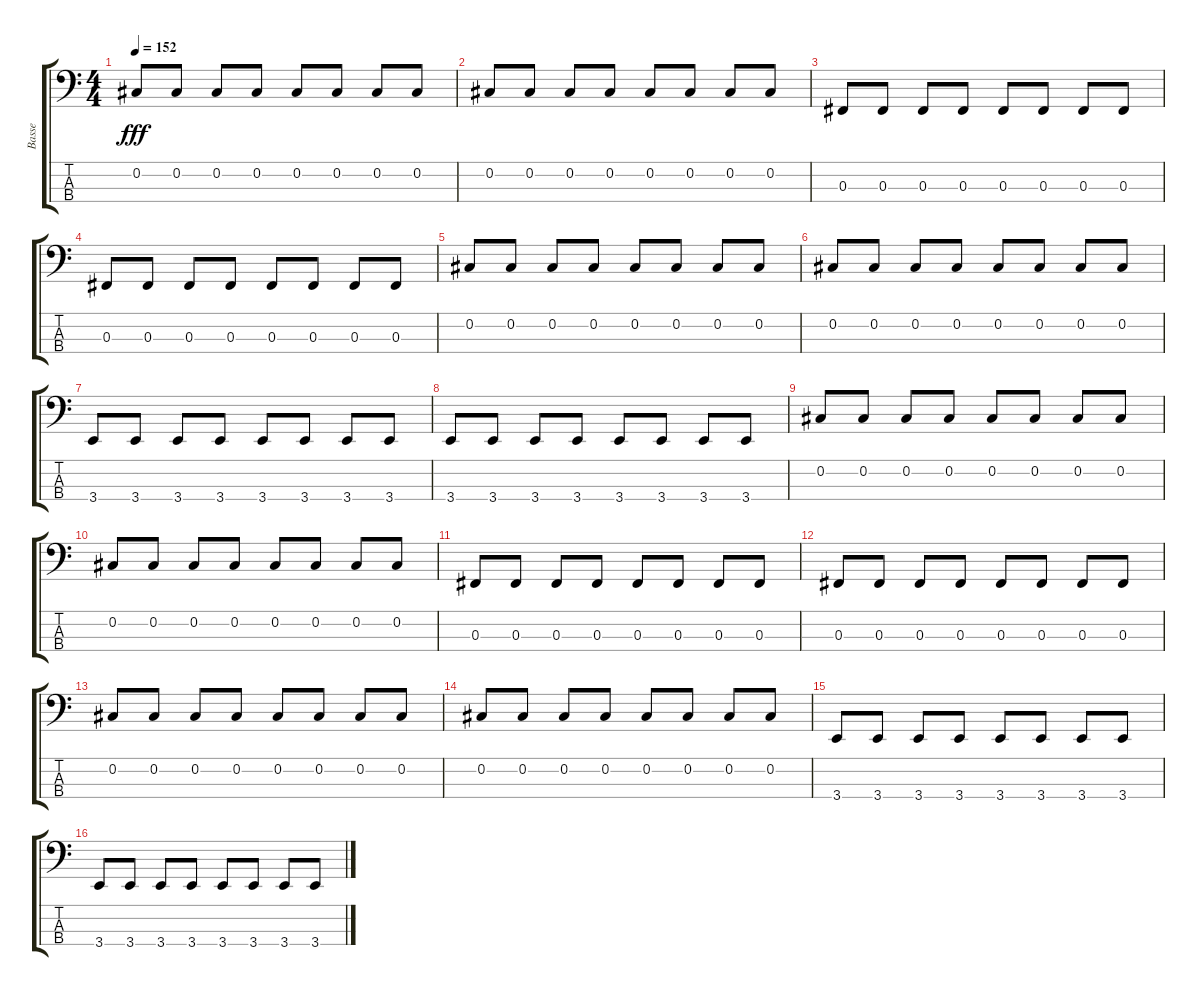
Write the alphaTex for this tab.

\track ("Basse" "Basse") {instrument electricbassfinger}
\staff {score tabs}
\tuning (Gb2 Db2 Gb1 Db1) {hide}
\ts (4 4)
\tempo 152
\clef f4
\ks c
0.2.8{dy fff volume 11} 0.2.8 0.2.8 0.2.8 0.2.8 0.2.8 0.2.8 0.2.8 |
0.2.8 0.2.8 0.2.8 0.2.8 0.2.8 0.2.8 0.2.8 0.2.8 |
0.3.8 0.3.8 0.3.8 0.3.8 0.3.8 0.3.8 0.3.8 0.3.8 |
0.3.8 0.3.8 0.3.8 0.3.8 0.3.8 0.3.8 0.3.8 0.3.8 |
0.2.8{volume 8} 0.2.8 0.2.8 0.2.8 0.2.8 0.2.8 0.2.8 0.2.8 |
0.2.8 0.2.8 0.2.8 0.2.8 0.2.8 0.2.8 0.2.8 0.2.8 |
3.4.8 3.4.8 3.4.8 3.4.8 3.4.8 3.4.8 3.4.8 3.4.8 |
3.4.8 3.4.8 3.4.8 3.4.8 3.4.8 3.4.8 3.4.8 3.4.8 |
0.2.8{volume 5} 0.2.8 0.2.8 0.2.8 0.2.8 0.2.8 0.2.8 0.2.8 |
0.2.8 0.2.8 0.2.8 0.2.8 0.2.8 0.2.8 0.2.8 0.2.8 |
0.3.8 0.3.8 0.3.8 0.3.8 0.3.8 0.3.8 0.3.8 0.3.8 |
0.3.8 0.3.8 0.3.8 0.3.8 0.3.8 0.3.8 0.3.8 0.3.8 |
0.2.8{volume 0} 0.2.8 0.2.8 0.2.8 0.2.8 0.2.8 0.2.8 0.2.8 |
0.2.8 0.2.8 0.2.8 0.2.8 0.2.8 0.2.8 0.2.8 0.2.8 |
3.4.8 3.4.8 3.4.8 3.4.8 3.4.8 3.4.8 3.4.8 3.4.8 |
3.4.8 3.4.8 3.4.8 3.4.8 3.4.8 3.4.8 3.4.8 3.4.8
